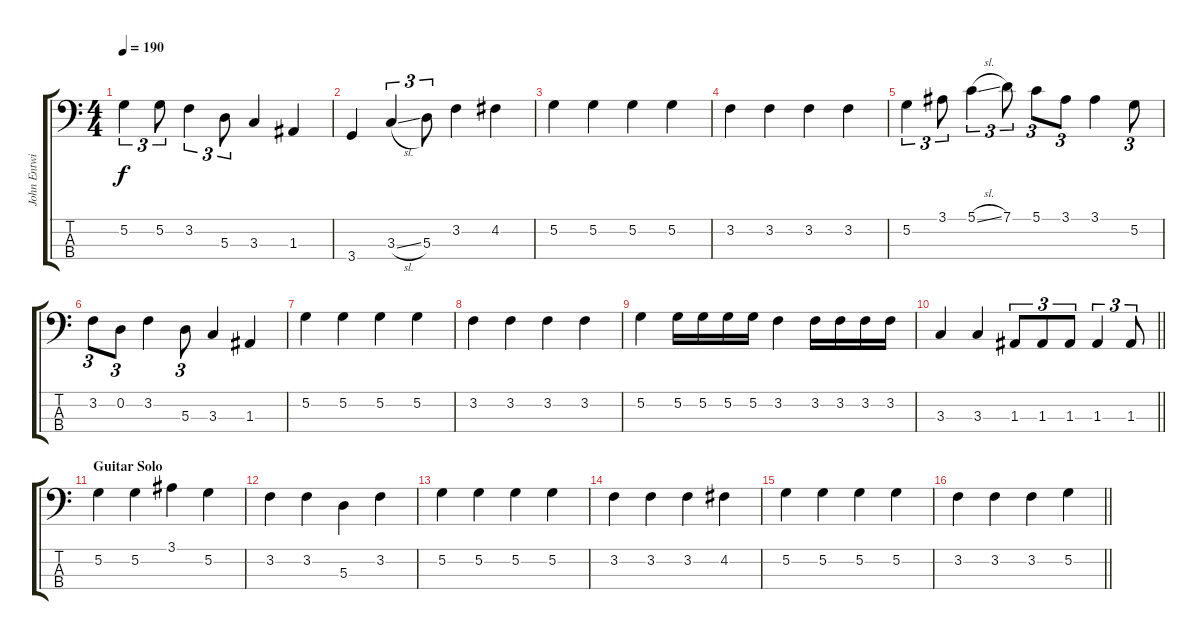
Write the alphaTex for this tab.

\track ("John Entwistle" "John Entwi") {instrument electricbassfinger}
\staff {score tabs}
\tuning (G2 D2 A1 E1) {hide}
\ts (4 4)
\tempo 190
\clef f4
\ks c
5.2.4{tu (3 2) dy f} 5.2.8{tu (3 2)} 3.2.4{tu (3 2)} 5.3.8{tu (3 2)} 3.3.4 1.3.4 |
3.4.4 3.3{sl}.4{tu (3 2)} 5.3.8{tu (3 2)} 3.2.4 4.2.4 |
5.2.4 5.2.4 5.2.4 5.2.4 |
3.2.4 3.2.4 3.2.4 3.2.4 |
5.2.4{tu (3 2)} 3.1.8{tu (3 2)} 5.1{sl}.4{tu (3 2)} 7.1.8{tu (3 2)} 5.1.8{tu (3 2)} 3.1.8{tu (3 2)} 3.1.4 5.2.8{tu (3 2)} |
3.2.8{tu (3 2)} 0.2.8{tu (3 2)} 3.2.4 5.3.8{tu (3 2)} 3.3.4 1.3.4 |
5.2.4 5.2.4 5.2.4 5.2.4 |
3.2.4 3.2.4 3.2.4 3.2.4 |
5.2.4 5.2.16 5.2.16 5.2.16 5.2.16 3.2.4 3.2.16 3.2.16 3.2.16 3.2.16 |
\barLineRight lightlight
3.3.4 3.3.4 1.3.8{tu (3 2)} 1.3.8{tu (3 2)} 1.3.8{tu (3 2)} 1.3.4{tu (3 2)} 1.3.8{tu (3 2)} |
\section ("" "Guitar Solo")
5.2.4 5.2.4 3.1.4 5.2.4 |
3.2.4 3.2.4 5.3.4 3.2.4 |
5.2.4 5.2.4 5.2.4 5.2.4 |
3.2.4 3.2.4 3.2.4 4.2.4 |
5.2.4 5.2.4 5.2.4 5.2.4 |
\barLineRight lightlight
3.2.4 3.2.4 3.2.4 5.2.4
